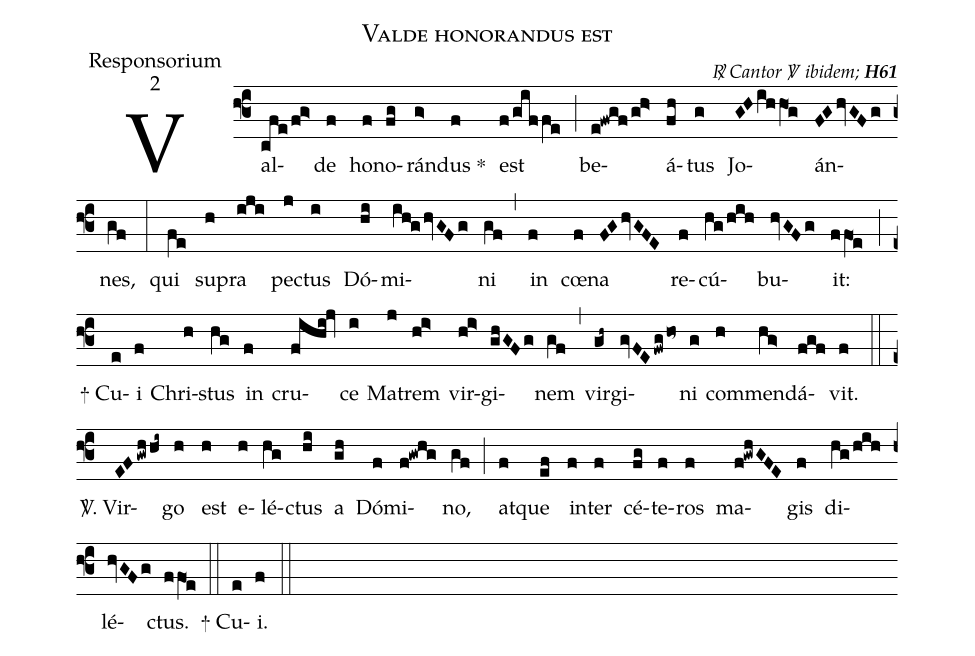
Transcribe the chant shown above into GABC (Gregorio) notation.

name:Valde honorandus est;
office-part:Responsorium;
mode:2;
commentary:{\itshape\mdseries \Rbar\ Cantor \Vbar\ ibidem;\/} {\bfseries H61};
%%
(f3) Val(cfe/fg>)de(f) ho(f)no(fg)rán(g>)dus <sp>*</sp>(f) est(f/giffe) (;)
be(e!fwgf/gh>)á(fh)tus(g) Jo(GHihhO1g)án(FGhvGFg)nes,(gf) (:)
qui(fe) su(h)pra(iji) pec(j)tus(i) Dó(hi)mi(ih!ghvGFg)ni(gf) (,) in(f) cœ(f)na(FGhvGFE) re(f)cú(hg/hih)bu(hvGFg)it:(ffO1e) (;)
<sp>+</sp> Cu(e)i(f) Chri(h)stus(hg) in(f) cru(fihi!jv)ce(i) Ma(j)trem(hi>) vir(hi>)gi(ghGFg)nem(gf) (,) vir(gh~)gi(gvFEfwgho~)ni(g) com(h)men(hg>)dá(fgf)vit.(f) (::)
<sp>V/</sp>. Vir(EFgwhhi~)go(h) est(h) e(h)lé(hg)ctus(hi) a(gh) Dó(f)mi(f!gwhg)no,(gf) (;)
at(f)que(ef) in(f)ter(f) cé(fg)te(f)ros(f) ma(f!gwhGFE)gis(f) di(hg/hih)lé(hvGFg)ctus.(ffO1e) (::)
<sp>+</sp> Cu(e)i.(f) (::)
